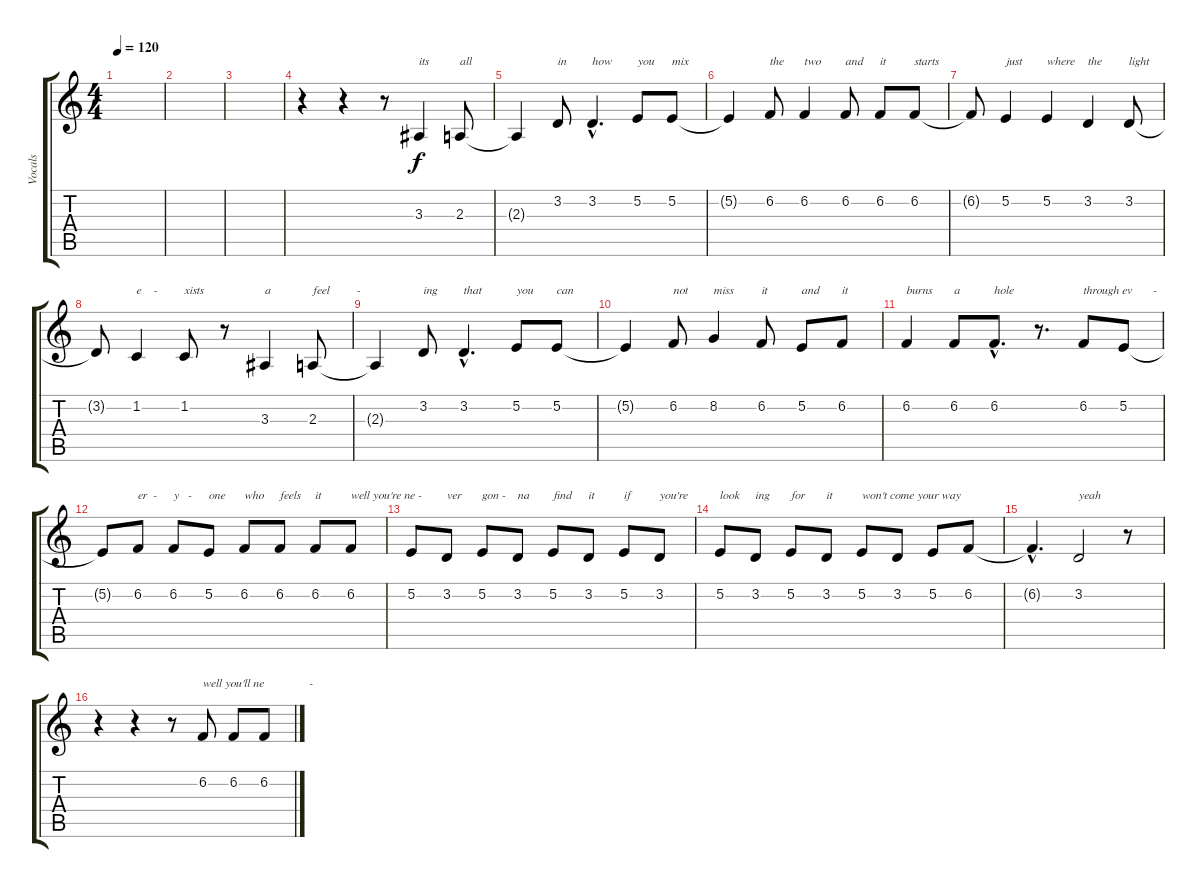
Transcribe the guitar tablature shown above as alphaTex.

\track ("Vocals" "Vocals") {instrument lead6voice}
\staff {score tabs}
\tuning (E4 B3 G3 D3 A2 E2) {hide}
\ts (4 4)
\tempo 120
\tempo 118
\tempo 120
\clef g2
\ks c
|
|
|
r.4 r.4 r.8 3.3.4{txt "its"} 2.3.8{txt "all"} |
2.3{t}.4 3.2.8{txt "in"} 3.2{hac}.4{d txt "how"} 5.2.8{txt "you"} 5.2.8{txt "mix"} |
5.2{t}.4 6.2.8{txt "the"} 6.2.4{txt "two"} 6.2.8{txt "and"} 6.2.8{txt "it"} 6.2.8{txt "starts"} |
6.2{t}.8 5.2.4{txt "just"} 5.2.4{txt "where"} 3.2.4{txt "the"} 3.2.8{txt "light"} |
3.2{t}.8 1.2.4{txt "e    -"} 1.2.8{txt "xists"} r.8 3.3.4{txt "a"} 2.3.8{txt "feel         -"} |
2.3{t}.4 3.2.8{txt "ing"} 3.2{hac}.4{d txt "that"} 5.2.8{txt "you"} 5.2.8{txt "can"} |
5.2{t}.4 6.2.8{txt "not"} 8.2.4{txt "miss"} 6.2.8{txt "it"} 5.2.8{txt "and"} 6.2.8{txt "it"} |
6.2.4{txt "burns"} 6.2.8{txt "a"} 6.2{hac}.8{d txt "hole"} r.8{d} 6.2.8{txt "through ev       -"} 5.2.8 |
5.2{t}.8 6.2.8{txt "er  -"} 6.2.8{txt "y   -"} 5.2.8{txt "one"} 6.2.8{txt "who"} 6.2.8{txt "feels"} 6.2.8{txt "it"} 6.2.8{txt "well you're ne -"} |
5.2.8 3.2.8{txt "ver"} 5.2.8{txt "gon -"} 3.2.8{txt "na"} 5.2.8{txt "find"} 3.2.8{txt "it"} 5.2.8{txt "if"} 3.2.8{txt "you're"} |
5.2.8{txt "look"} 3.2.8{txt "ing"} 5.2.8{txt "for"} 3.2.8{txt "it"} 5.2.8{txt "won't come your way"} 3.2.8 5.2.8 6.2.8 |
6.2{hac t}.4{d} 3.2.2{txt "yeah"} r.8 |
r.4 r.4 r.8 6.2.8{txt "well you'll ne"} 6.2.8 6.2.8{txt "               -"}
